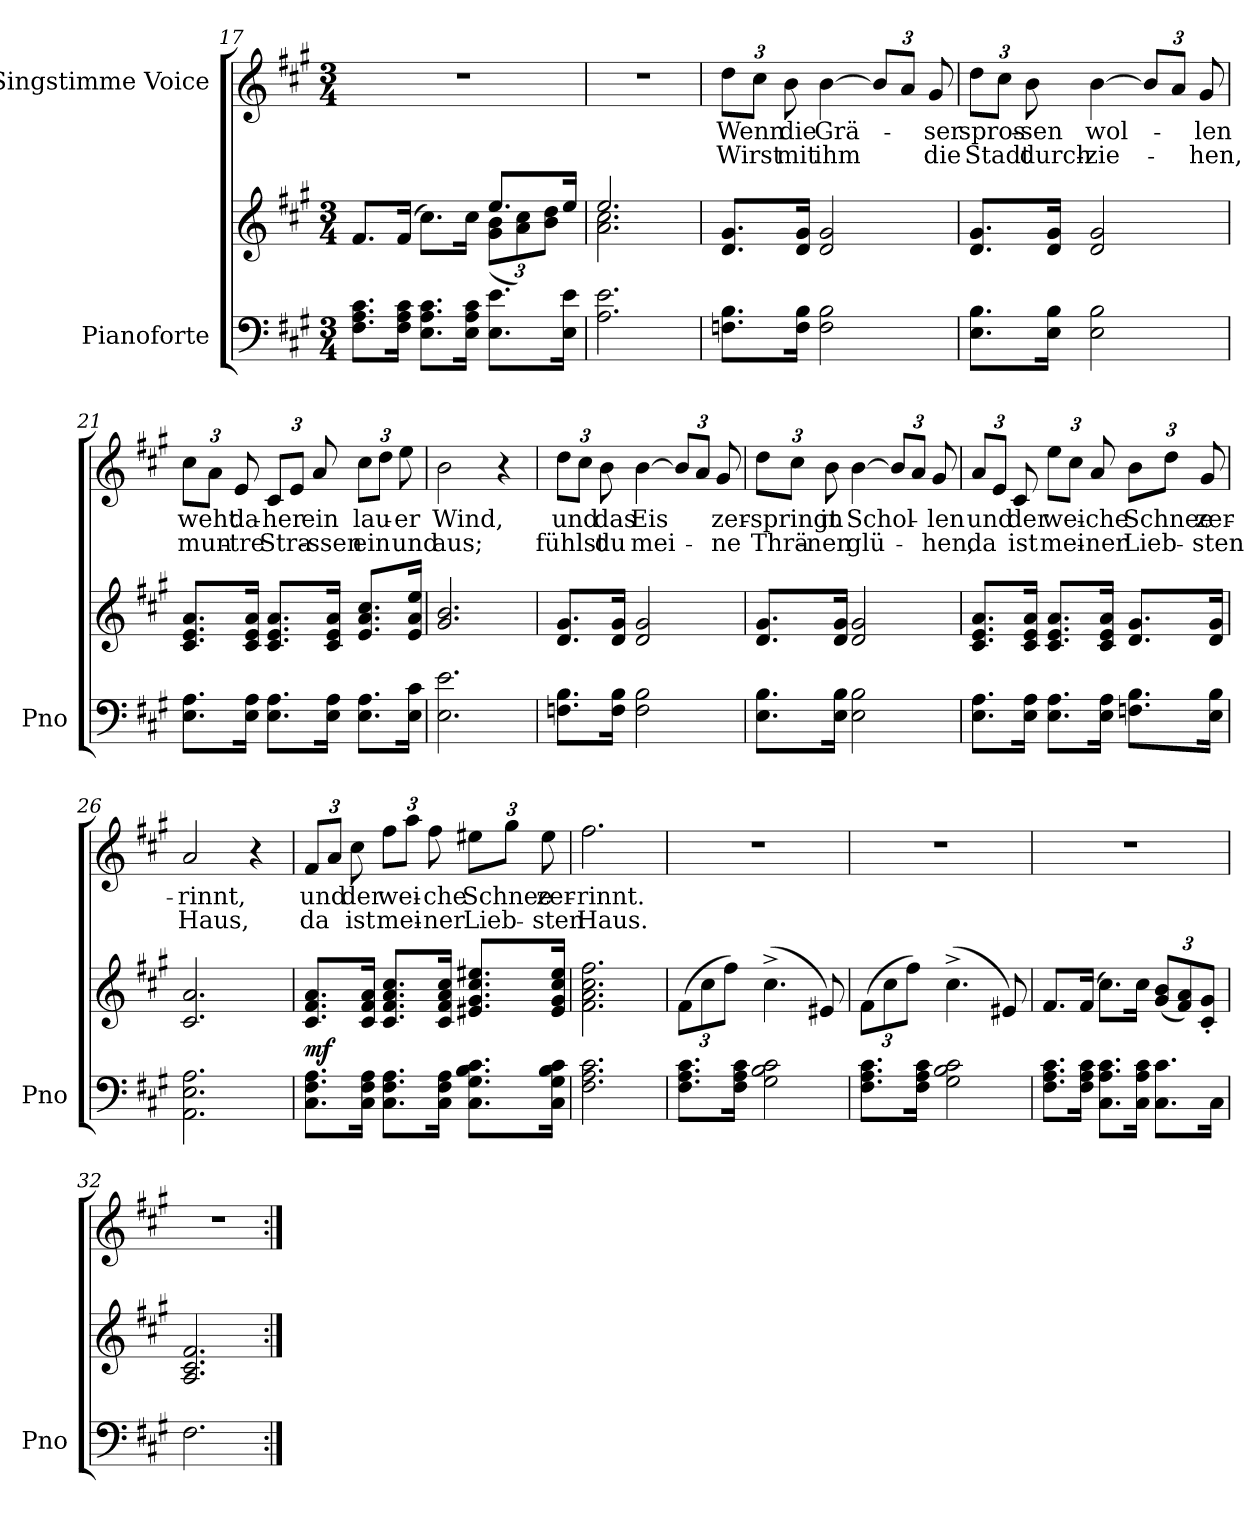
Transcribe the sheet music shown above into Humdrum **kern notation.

**kern	**kern	**dynam	**kern	**text	**text
*part2	*part2	*part2	*part1	*part1	*part1
*staff3	*staff2	*staff2/3	*staff1	*staff1	*staff1
*I"Pianoforte	*	*	*I"Singstimme Voice	*	*
*I'Pno	*	*	*	*	*
*clefF4	*clefG2	*	*clefG2	*	*
*k[f#c#g#]	*k[f#c#g#]	*	*k[f#c#g#]	*	*
*M3/4	*M3/4	*	*M3/4	*	*
=17	=17	=17	=17	=17	=17
*	*^	*	*	*	*
8.F#\ 8.A\ 8.c#\L	8.f#/L	2ryy	.	2.r	.	.
16F#\ 16A\ 16c#\Jk	(16f#/Jk	.	.	.	.	.
8.E\ 8.A\ 8.c#\L	8.cc#\L)	.	.	.	.	.
16E\ 16A\ 16c#\Jk	16cc#\Jk	.	.	.	.	.
*	*	*Xbrackettup	*	*	*	*
8.E\ 8.e\L	8.ee/L	(12g#\ 12b\L	.	.	.	.
.	.	12a\ 12cc#\)	.	.	.	.
.	.	12b\ 12dd\J	.	.	.	.
16E\ 16e\Jk	16ee/Jk	.	.	.	.	.
=18	=18	=18	=18	=18	=18	=18
2.A\ 2.e\	2.ee/	2.a\ 2.cc#\	.	2.r	.	.
*	*v	*v	*	*	*	*
!!LO:PB:g=z
=19	=19	=19	=19	=19	=19
*	*	*	*Xbrackettup	*	*
*	*^	*	*	*	*
!	!	!	!	!	!LO:LY:b	!LO:LY:b
*	*v	*v	*	*	*	*
8.Fn\ 8.B\L	8.d/ 8.g#/L	.	12dd\L	Wenn	Wirst
.	.	.	12cc#\J	.	.
!	!	!	!	!LO:LY:b	!LO:LY:b
.	.	.	12b\	die	mit
16F\ 16B\Jk	16d/ 16g#/Jk	.	.	.	.
!	!	!	!	!LO:LY:b	!LO:LY:b
2F\ 2B\	2d/ 2g#/	.	[4b\	Grä-	ihm
.	.	.	12b/L]	.	.
.	.	.	12a/J	.	.
!	!	!	!	!LO:LY:b	!LO:LY:b
.	.	.	12g#/	-ser	die
=20	=20	=20	=20	=20	=20
!	!	!	!	!LO:LY:b	!LO:LY:b
8.E\ 8.B\L	8.d/ 8.g#/L	.	12dd\L	spros-	Stadt
.	.	.	12cc#\J	.	.
!	!	!	!	!LO:LY:b	!LO:LY:b
.	.	.	12b\	-sen	durch-
16E\ 16B\Jk	16d/ 16g#/Jk	.	.	.	.
!	!	!	!	!LO:LY:b	!LO:LY:b
2E\ 2B\	2d/ 2g#/	.	[4b\	wol-	-zie-
.	.	.	12b/L]	.	.
.	.	.	12a/J	.	.
!	!	!	!	!LO:LY:b	!LO:LY:b
.	.	.	12g#/	-len	hen,
=21	=21	=21	=21	=21	=21
!	!	!	!	!LO:LY:b	!LO:LY:b
8.E\ 8.A\L	8.c#/ 8.e/ 8.a/L	.	12cc#\L	weht	mun-
.	.	.	12a\J	.	.
!	!	!	!	!LO:LY:b	!LO:LY:b
.	.	.	12e/	da-	-tre
16E\ 16A\Jk	16c#/ 16e/ 16a/Jk	.	.	.	.
!	!	!	!	!LO:LY:b	!LO:LY:b
8.E\ 8.A\L	8.c#/ 8.e/ 8.a/L	.	12c#/L	-her	Stra-
.	.	.	12e/J	.	.
!	!	!	!	!LO:LY:b	!LO:LY:b
.	.	.	12a/	-ein	-ssen
16E\ 16A\Jk	16c#/ 16e/ 16a/Jk	.	.	.	.
!	!	!	!	!LO:LY:b	!LO:LY:b
8.E\ 8.A\L	8.e/ 8.a/ 8.cc#/L	.	12cc#\L	lau-	ein
.	.	.	12dd\J	.	.
!	!	!	!	!LO:LY:b	!LO:LY:b
.	.	.	12ee\	-er	und
16E\ 16c#\Jk	16e/ 16a/ 16ee/Jk	.	.	.	.
=22	=22	=22	=22	=22	=22
!	!	!	!	!LO:LY:b	!LO:LY:b
2.E\ 2.e\	2.g#/ 2.b/	.	2b\	Wind,	aus;
.	.	.	4r	.	.
!!LO:LB:g=z
=23	=23	=23	=23	=23	=23
!	!	!	!	!LO:LY:b	!LO:LY:b
8.Fn\ 8.B\L	8.d/ 8.g#/L	.	12dd\L	und	fühlst
.	.	.	12cc#\J	.	.
!	!	!	!	!LO:LY:b	!LO:LY:b
.	.	.	12b\	das	du
16F\ 16B\Jk	16d/ 16g#/Jk	.	.	.	.
!	!	!	!	!LO:LY:b	!LO:LY:b
2F\ 2B\	2d/ 2g#/	.	[4b\	Eis	mei-
.	.	.	12b/L]	.	.
.	.	.	12a/J	.	.
!	!	!	!	!LO:LY:b	!LO:LY:b
.	.	.	12g#/	zer-	-ne
=24	=24	=24	=24	=24	=24
!	!	!	!	!LO:LY:b	!LO:LY:b
8.E\ 8.B\L	8.d/ 8.g#/L	.	12dd\L	-springt	Thrä-
.	.	.	12cc#\J	.	.
!	!	!	!	!LO:LY:b	!LO:LY:b
.	.	.	12b\	in	-nen
16E\ 16B\Jk	16d/ 16g#/Jk	.	.	.	.
!	!	!	!	!LO:LY:b	!LO:LY:b
2E\ 2B\	2d/ 2g#/	.	[4b\	Schol-	glü-
.	.	.	12b/L]	.	.
.	.	.	12a/J	.	.
!	!	!	!	!LO:LY:b	!LO:LY:b
.	.	.	12g#/	-len	-hen,
=25	=25	=25	=25	=25	=25
!	!	!	!	!LO:LY:b	!LO:LY:b
8.E\ 8.A\L	8.c#/ 8.e/ 8.a/L	.	12a/L	und	da
.	.	.	12e/J	.	.
!	!	!	!	!LO:LY:b	!LO:LY:b
.	.	.	12c#/	der	ist
16E\ 16A\Jk	16c#/ 16e/ 16a/Jk	.	.	.	.
!	!	!	!	!LO:LY:b	!LO:LY:b
8.E\ 8.A\L	8.c#/ 8.e/ 8.a/L	.	12ee\L	wei-	mei-
.	.	.	12cc#\J	.	.
!	!	!	!	!LO:LY:b	!LO:LY:b
.	.	.	12a/	-che	-ner
16E\ 16A\Jk	16c#/ 16e/ 16a/Jk	.	.	.	.
!	!	!	!	!LO:LY:b	!LO:LY:b
8.Fn\ 8.B\L	8.d/ 8.g#/L	.	12b\L	Schnee	Lieb-
.	.	.	12dd\J	.	.
!	!	!	!	!LO:LY:b	!LO:LY:b
.	.	.	12g#/	zer-	-sten
16E\ 16B\Jk	16d/ 16g#/Jk	.	.	.	.
=26	=26	=26	=26	=26	=26
!	!	!	!	!LO:LY:b	!LO:LY:b
2.AA\ 2.E\ 2.A\	2.c#/ 2.a/	.	2a/	-rinnt,	Haus,
.	.	.	4r	.	.
!!LO:LB:g=z
=27	=27	=27	=27	=27	=27
!	!	!LO:DY:a=2	!	!LO:LY:b	!LO:LY:b
8.C#\ 8.F#\ 8.A\L	8.c#/ 8.f#/ 8.a/L	mf	12f#/L	und	da
.	.	.	12a/J	.	.
!	!	!	!	!LO:LY:b	!LO:LY:b
.	.	.	12cc#\	der	ist
16C#\ 16F#\ 16A\Jk	16c#/ 16f#/ 16a/Jk	.	.	.	.
!	!	!	!	!LO:LY:b	!LO:LY:b
8.C#\ 8.F#\ 8.A\L	8.c#/ 8.f#/ 8.a/ 8.cc#/L	.	12ff#\L	wei-	mei-
.	.	.	12aa\J	.	.
!	!	!	!	!LO:LY:b	!LO:LY:b
.	.	.	12ff#\	-che	-ner
16C#\ 16F#\ 16A\Jk	16c#/ 16f#/ 16a/ 16cc#/Jk	.	.	.	.
!	!	!	!	!LO:LY:b	!LO:LY:b
8.C#\ 8.G#\ 8.B\ 8.c#\L	8.e#X/ 8.g#/ 8.cc#/ 8.ee#X/L	.	12ee#X\L	Schnee	Lieb-
.	.	.	12gg#\J	.	.
!	!	!	!	!LO:LY:b	!LO:LY:b
.	.	.	12ee#\	zer-	-sten
16C#\ 16G#\ 16B\ 16c#\Jk	16e#/ 16g#/ 16cc#/ 16ee#/Jk	.	.	.	.
=28	=28	=28	=28	=28	=28
!	!	!	!	!LO:LY:b	!LO:LY:b
2.F#\ 2.A\ 2.c#\	2.f#\ 2.a\ 2.cc#\ 2.ff#\	.	2.ff#\	-rinnt.	Haus.
=29	=29	=29	=29	=29	=29
!	!	!LO:DY:b	!	!	!
8.F#\ 8.A\ 8.c#\L	(12f#\L	other-dynamics	2.r	.	.
.	12cc#\	.	.	.	.
.	12ff#\J)	.	.	.	.
16F#\ 16A\ 16c#\Jk	.	.	.	.	.
2G#\ 2B\ 2c#\	(4.cc#^\	.	.	.	.
.	8e#X/)	.	.	.	.
=30	=30	=30	=30	=30	=30
8.F#\ 8.A\ 8.c#\L	(12f#\L	.	2.r	.	.
.	12cc#\	.	.	.	.
.	12ff#\J)	.	.	.	.
16F#\ 16A\ 16c#\Jk	.	.	.	.	.
2G#\ 2B\ 2c#\	(4.cc#^\	.	.	.	.
.	8e#X/)	.	.	.	.
=31	=31	=31	=31	=31	=31
8.F#\ 8.A\ 8.c#\L	8.f#/L	.	2.r	.	.
16F#\ 16A\ 16c#\Jk	(16f#/Jk	.	.	.	.
8.C#\ 8.A\ 8.c#\L	8.cc#\L)	.	.	.	.
16C#\ 16A\ 16c#\Jk	16cc#\Jk	.	.	.	.
8.C#\ 8.c#\L	(12g#/ 12b/L	.	.	.	.
.	12f#/ 12a/)	.	.	.	.
.	12c#/' 12g#/'J	.	.	.	.
16C#\Jk	.	.	.	.	.
=32	=32	=32	=32	=32	=32
2.F#\	2.A/ 2.c#/ 2.f#/	.	2.r	.	.
=:|!	=:|!	=:|!	=:|!	=:|!	=:|!
*-	*-	*-	*-	*-	*-
